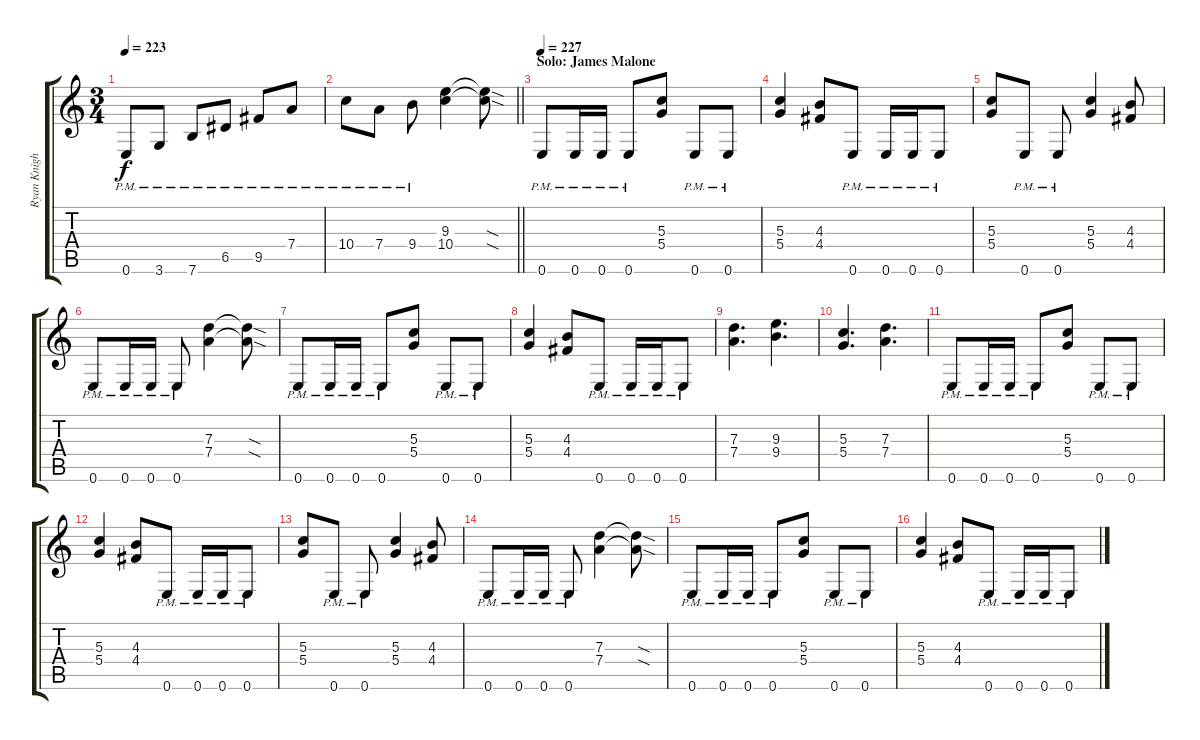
\track ("Ryan Knight Rhythm" "Ryan Knigh") {instrument distortionguitar}
\staff {score tabs}
\tuning (E4 B3 G3 D3 A2 E2) {hide}
\ts (3 4)
\tempo 223
\clef g2
\ks c
0.6{pm}.8{dy f} 3.6{pm}.8 7.6{pm}.8 6.5{pm}.8 9.5{pm}.8 7.4{pm}.8 |
\barLineRight lightlight
10.4{pm}.8 7.4{pm}.8 9.4{pm}.8 (9.3 10.4).4 (9.3{sod t} 10.4{sod t}).8 |
\section ("" "Solo: James Malone")
\tempo 227
0.6{pm}.8 0.6{pm}.16 0.6{pm}.16 0.6{pm}.8 (5.3 5.4).8 0.6{pm}.8 0.6{pm}.8 |
(5.3 5.4).4 (4.3 4.4).8 0.6{pm}.8 0.6{pm}.16 0.6{pm}.16 0.6{pm}.8 |
(5.3 5.4).8 0.6{pm}.8 0.6{pm}.8 (5.3 5.4).4 (4.3 4.4).8 |
0.6{pm}.8 0.6{pm}.16 0.6{pm}.16 0.6{pm}.8 (7.3 7.4).4 (7.3{sod t} 7.4{sod t}).8 |
0.6{pm}.8 0.6{pm}.16 0.6{pm}.16 0.6{pm}.8 (5.3 5.4).8 0.6{pm}.8 0.6{pm}.8 |
(5.3 5.4).4 (4.3 4.4).8 0.6{pm}.8 0.6{pm}.16 0.6{pm}.16 0.6{pm}.8 |
(7.3 7.4).4{d} (9.3 9.4).4{d} |
(5.3 5.4).4{d} (7.3 7.4).4{d} |
0.6{pm}.8 0.6{pm}.16 0.6{pm}.16 0.6{pm}.8 (5.3 5.4).8 0.6{pm}.8 0.6{pm}.8 |
(5.3 5.4).4 (4.3 4.4).8 0.6{pm}.8 0.6{pm}.16 0.6{pm}.16 0.6{pm}.8 |
(5.3 5.4).8 0.6{pm}.8 0.6{pm}.8 (5.3 5.4).4 (4.3 4.4).8 |
0.6{pm}.8 0.6{pm}.16 0.6{pm}.16 0.6{pm}.8 (7.3 7.4).4 (7.3{sod t} 7.4{sod t}).8 |
0.6{pm}.8 0.6{pm}.16 0.6{pm}.16 0.6{pm}.8 (5.3 5.4).8 0.6{pm}.8 0.6{pm}.8 |
(5.3 5.4).4 (4.3 4.4).8 0.6{pm}.8 0.6{pm}.16 0.6{pm}.16 0.6{pm}.8
